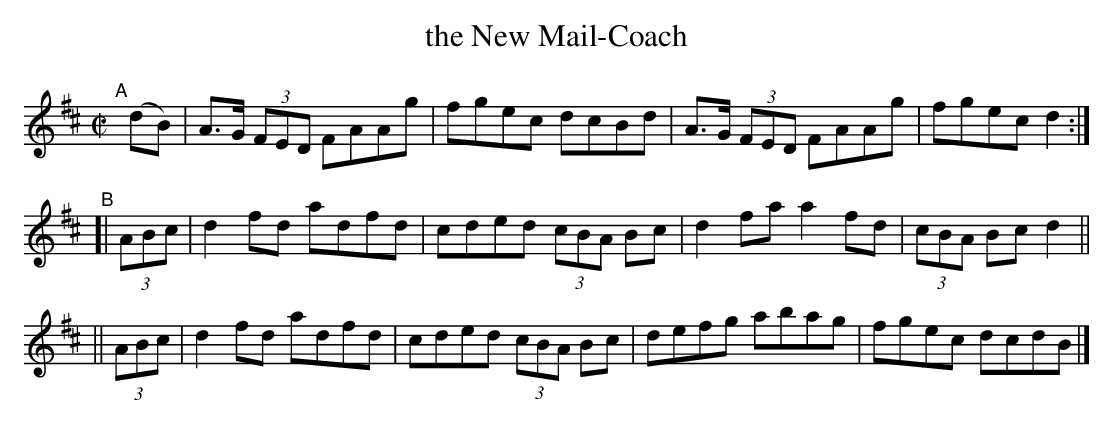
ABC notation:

X:1
T: the New Mail-Coach
M: C|
L: 1/8
K: D
"^A"\
[|] (dB) | A>G (3FED FAAg | fgec dcBd | A>G (3FED FAAg | fgec d2 :|
"^B"\
[| (3ABc | d2fd adfd | cded (3cBA Bc | d2fa a2fd | (3cBA Bc d2 ||
|| (3ABc | d2fd adfd | cded (3cBA Bc | defg abag | fgec dcdB |]
